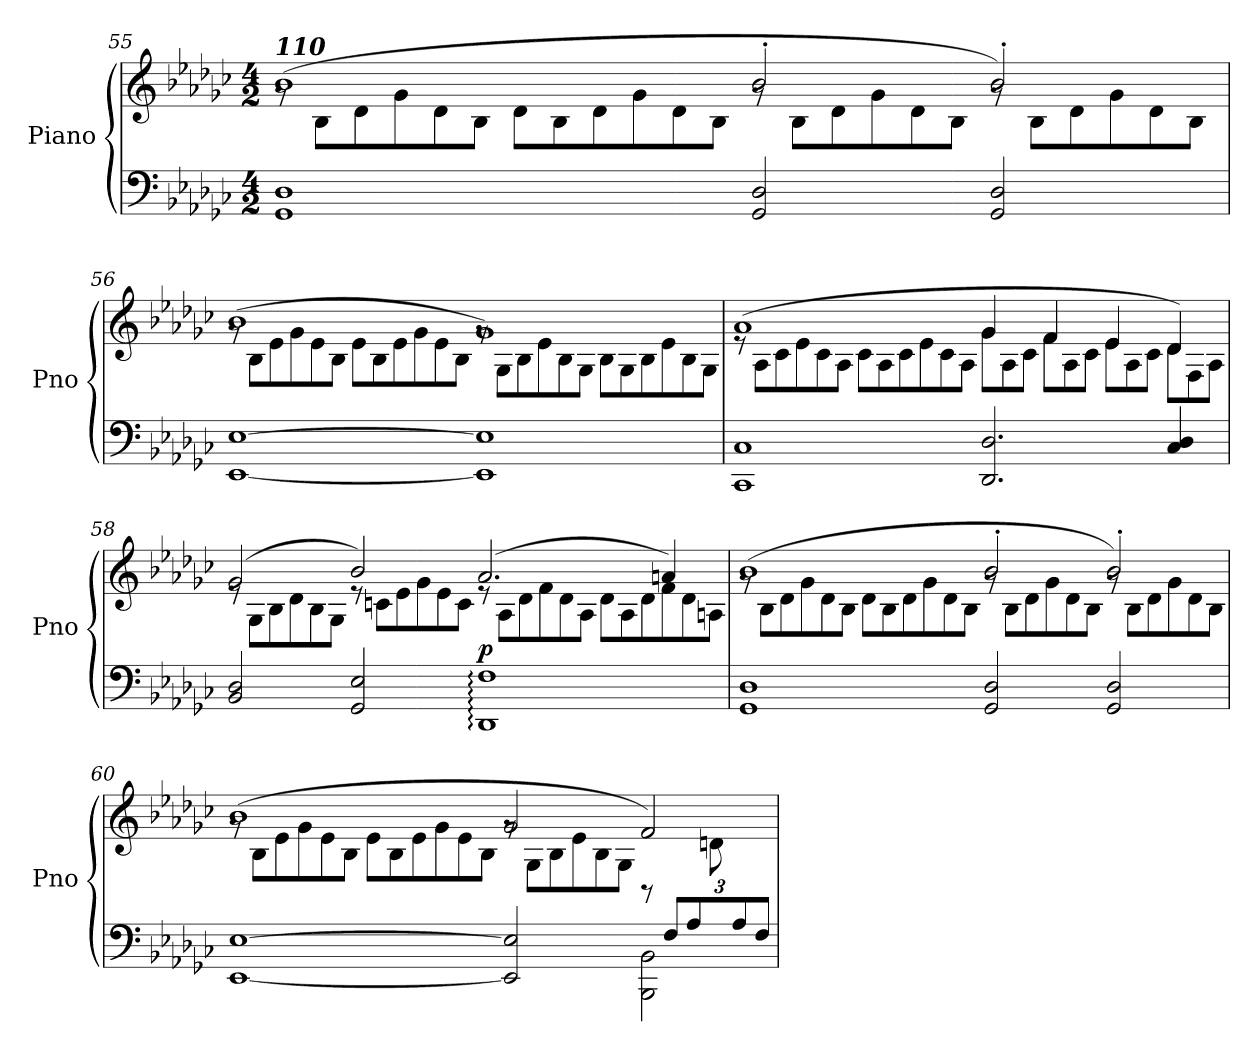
**kern	**kern	**dynam
*part1	*part1	*part1
*staff2	*staff1	*staff1/2
*I"Piano	*	*
*I'Pno	*	*
!!LO:LB:g=z
*clefF4	*clefG2	*
*k[b-e-a-d-g-c-]	*k[b-e-a-d-g-c-]	*
*M4/2	*M4/2	*
=55	=55	=55
*	*^	*
*	*	*Xtuplet	*
!	!LO:TX:a:Bi:t=110	!	!
1GG- 1D-	(>1b-	12rg	.
.	.	12B-\L	.
.	.	12d-\	.
.	.	12g-\	.
.	.	12d-\	.
.	.	12B-\J	.
.	.	12d-\L	.
.	.	12B-\	.
.	.	12d-\	.
.	.	12g-\	.
.	.	12d-\	.
.	.	12B-\J	.
2GG-/ 2D-/	2b-'/	12rg	.
.	.	12B-\L	.
.	.	12d-\	.
.	.	12g-\	.
.	.	12d-\	.
.	.	12B-\J	.
2GG-/ 2D-/	2b-'/)	12rg	.
.	.	12B-\L	.
.	.	12d-\	.
.	.	12g-\	.
.	.	12d-\	.
.	.	12B-\J	.
!!LO:LB:g=z	!!
=56	=56	=56	=56
[1EE- [1E-	(>1b-	12rg	.
.	.	12B-\L	.
.	.	12e-\	.
.	.	12g-\	.
.	.	12e-\	.
.	.	12B-\J	.
.	.	12e-\L	.
.	.	12B-\	.
.	.	12e-\	.
.	.	12g-\	.
.	.	12e-\	.
.	.	12B-\J	.
1EE-] 1E-]	1g-)	12rg	.
.	.	12G-\L	.
.	.	12B-\	.
.	.	12e-\	.
.	.	12B-\	.
.	.	12G-\J	.
.	.	12B-\L	.
.	.	12G-\	.
.	.	12B-\	.
.	.	12e-\	.
.	.	12B-\	.
.	.	12G-\J	.
!!LO:PB:g=z	!!
=57	=57	=57	=57
1CC- 1C-	(>1a-	12re	.
.	.	12A-\L	.
.	.	12c-\	.
.	.	12e-\	.
.	.	12c-\	.
.	.	12A-\J	.
!	!	!	!LO:DY:b
.	.	12c-\L	other-dynamics
.	.	12A-\	.
.	.	12c-\	.
.	.	12e-\	.
.	.	12c-\	.
.	.	12A-\J	.
2.DD-/ 2.D-/	4g-/	12g-\L	.
.	.	12A-\	.
.	.	12c-\J	.
.	4f/	12f\L	.
.	.	12A-\	.
.	.	12c-\J	.
.	4e-/	12e-\L	.
.	.	12A-\	.
.	.	12c-\J	.
4C-/ 4D-/	4d-/)	12d-\L	.
.	.	12F\	.
.	.	12A-\J	.
!!LO:LB:g=z	!!
=58	=58	=58	=58
2BB-/ 2D-/	(>2g-/	12re	.
.	.	12G-\L	.
.	.	12B-\	.
.	.	12d-\	.
.	.	12B-\	.
.	.	12G-\J	.
2GG-/ 2E-/	2b-/)	12re	.
.	.	12cn\L	.
.	.	12e-\	.
.	.	12g-\	.
.	.	12e-\	.
.	.	12c\J	.
!	!	!	!LO:DY:b
1DD-: 1F:	(>2.a-/	12re	p
.	.	12A-\L	.
.	.	12d-\	.
.	.	12f\	.
.	.	12d-\	.
.	.	12A-\J	.
.	.	12d-\L	.
.	.	12A-\	.
.	.	12d-\	.
.	4an/)	12f\	.
.	.	12d-\	.
.	.	12An\J	.
!!LO:LB:g=z	!!
=59	=59	=59	=59
1GG- 1D-	(>1b-	12rg	.
.	.	12B-\L	.
.	.	12d-\	.
.	.	12g-\	.
.	.	12d-\	.
.	.	12B-\J	.
.	.	12d-\L	.
.	.	12B-\	.
.	.	12d-\	.
.	.	12g-\	.
.	.	12d-\	.
.	.	12B-\J	.
2GG-/ 2D-/	2b-'/	12rg	.
.	.	12B-\L	.
.	.	12d-\	.
.	.	12g-\	.
.	.	12d-\	.
.	.	12B-\J	.
2GG-/ 2D-/	2b-'/)	12rg	.
.	.	12B-\L	.
.	.	12d-\	.
.	.	12g-\	.
.	.	12d-\	.
.	.	12B-\J	.
!!LO:LB:g=z	!!
=60	=60	=60	=60
*^	*	*	*
12%19ryy	[1EE- [1E-	(>1b-	12rg	.
.	.	.	12B-\L	.
.	.	.	12e-\	.
.	.	.	12g-\	.
.	.	.	12e-\	.
.	.	.	12B-\J	.
.	.	.	12e-\L	.
.	.	.	12B-\	.
.	.	.	12e-\	.
.	.	.	12g-\	.
.	.	.	12e-\	.
.	.	.	12B-\J	.
.	2EE-/] 2E-/]	2g-/	12rg	.
.	.	.	12G-\L	.
.	.	.	12B-\	.
.	.	.	12e-\	.
.	.	.	12B-\	.
.	.	.	12G-\J	.
.	2BBB-\ 2BB-\	2f/)	12rBB	.
12F/L	.	.	6ryy	.
12A-/	.	.	.	.
12ryy	.	.	12dn\	.
12A-/	.	.	6ryy	.
12F/J	.	.	.	.
*v	*v	*	*	*
*	*v	*v	*
=	=	=
*-	*-	*-
